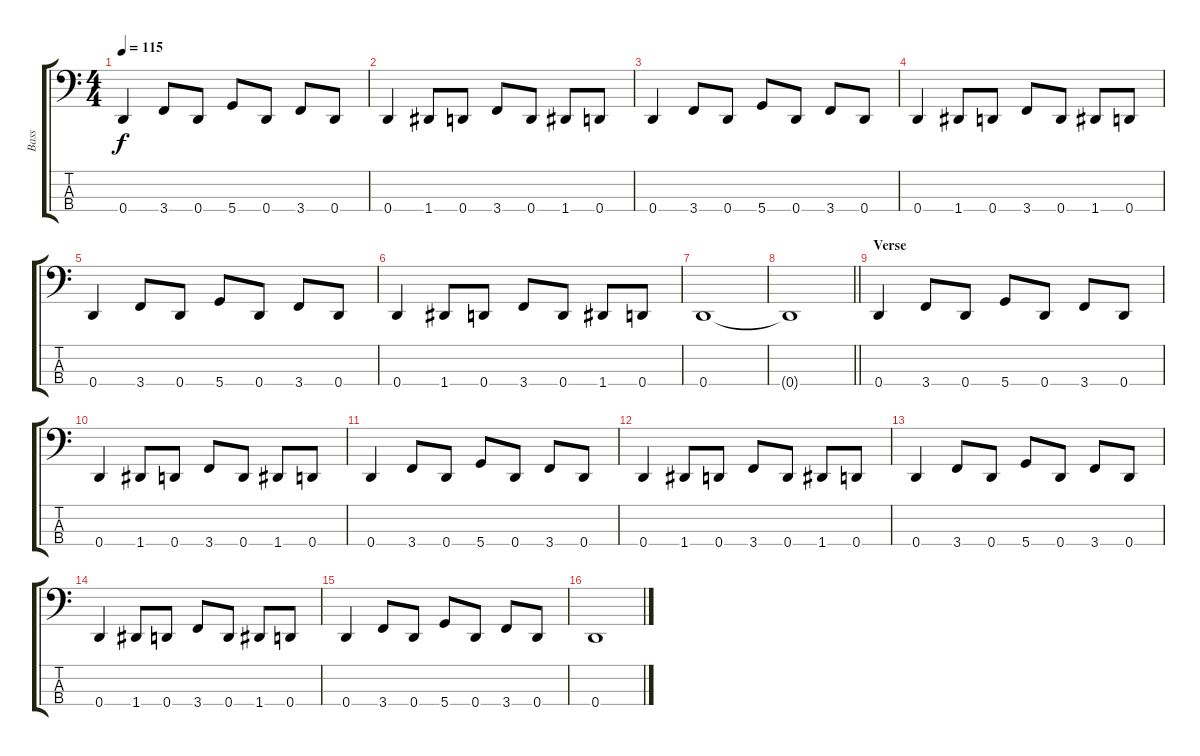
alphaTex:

\track ("Bass" "Bass") {instrument electricbasspick}
\staff {score tabs}
\tuning (F2 C2 G1 D1) {hide}
\ts (4 4)
\tempo 115
\clef f4
\ks c
0.4.4{dy f} 3.4.8 0.4.8 5.4.8 0.4.8 3.4.8 0.4.8 |
0.4.4 1.4.8 0.4.8 3.4.8 0.4.8 1.4.8 0.4.8 |
0.4.4 3.4.8 0.4.8 5.4.8 0.4.8 3.4.8 0.4.8 |
0.4.4 1.4.8 0.4.8 3.4.8 0.4.8 1.4.8 0.4.8 |
0.4.4 3.4.8 0.4.8 5.4.8 0.4.8 3.4.8 0.4.8 |
0.4.4 1.4.8 0.4.8 3.4.8 0.4.8 1.4.8 0.4.8 |
0.4.1 |
\barLineRight lightlight
0.4{t}.1 |
\section ("" "Verse")
0.4.4 3.4.8 0.4.8 5.4.8 0.4.8 3.4.8 0.4.8 |
0.4.4 1.4.8 0.4.8 3.4.8 0.4.8 1.4.8 0.4.8 |
0.4.4 3.4.8 0.4.8 5.4.8 0.4.8 3.4.8 0.4.8 |
0.4.4 1.4.8 0.4.8 3.4.8 0.4.8 1.4.8 0.4.8 |
0.4.4 3.4.8 0.4.8 5.4.8 0.4.8 3.4.8 0.4.8 |
0.4.4 1.4.8 0.4.8 3.4.8 0.4.8 1.4.8 0.4.8 |
0.4.4 3.4.8 0.4.8 5.4.8 0.4.8 3.4.8 0.4.8 |
0.4.1
